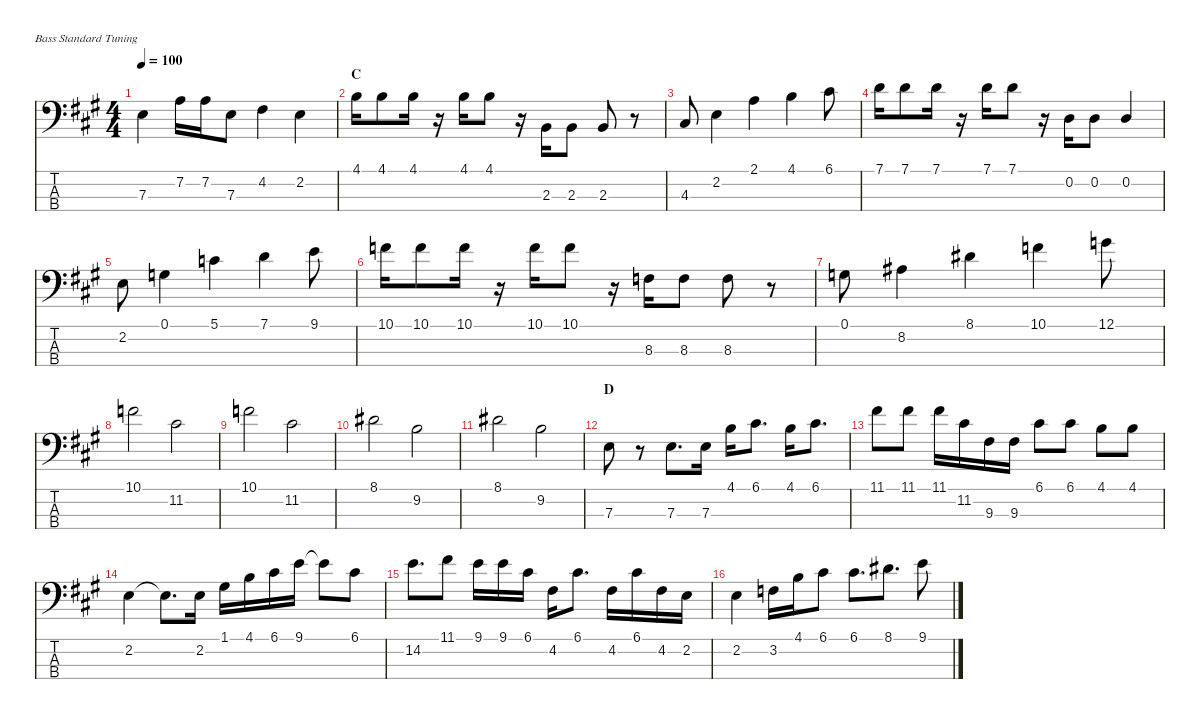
\defaultSystemsLayout 4
\hideDynamics
\bracketExtendMode nobrackets
\singleTrackTrackNamePolicy hidden
\multiTrackTrackNamePolicy hidden
\otherSystemsTrackNameOrientation horizontal
\track ("Bass" "ac.bs.") {instrument acousticbass}
\staff {score tabs}
\tuning (G2 D2 A1 E1)
\ts (4 4)
\tempo 100
\clef f4
\ks a
7.3{acc forcenatural}.4{dy f beam Down} 7.2{acc forcenatural}.16{beam Down} 7.2{acc forcenatural}.16{beam Down} 7.3{acc forcenatural}.8{beam Down} 4.2{acc #}.4{beam Down} 2.2{acc forcenatural}.4{beam Down} |
\section ("" "C")
4.1{acc forcenatural}.16{beam Down} 4.1{acc forcenatural}.8{beam Down} 4.1{acc forcenatural}.16{beam Down} r.16{beam Down} 4.1{acc forcenatural}.16{beam Down} 4.1{acc forcenatural}.8{beam Down} r.16{beam Down} 2.3{acc forcenatural}.16{beam Up} 2.3{acc forcenatural}.8{beam Up} 2.3{acc forcenatural}.8{beam Up} r.8{beam Up} |
4.3{acc #}.8{beam Up} 2.2{acc forcenatural}.4{beam Down} 2.1{acc forcenatural}.4{beam Down} 4.1{acc forcenatural}.4{beam Down} 6.1{acc #}.8{beam Down} |
7.1{acc forcenatural}.16{beam Down} 7.1{acc forcenatural}.8{beam Down} 7.1{acc forcenatural}.16{beam Down} r.16{beam Down} 7.1{acc forcenatural}.16{beam Down} 7.1{acc forcenatural}.8{beam Down} r.16{beam Down} 0.2{acc forcenatural}.16{beam Up} 0.2{acc forcenatural}.8{beam Up} 0.2{acc forcenatural}.4{beam Up} |
2.2{acc forcenatural}.8{beam Down} 0.1{acc forcenatural}.4{beam Down} 5.1{acc forcenatural}.4{beam Down} 7.1{acc forcenatural}.4{beam Down} 9.1{acc forcenatural}.8{beam Down} |
10.1{acc forcenatural}.16{beam Down} 10.1{acc forcenatural}.8{beam Down} 10.1{acc forcenatural}.16{beam Down} r.16{beam Down} 10.1{acc forcenatural}.16{beam Down} 10.1{acc forcenatural}.8{beam Down} r.16{beam Down} 8.3{acc forcenatural}.16{beam Down} 8.3{acc forcenatural}.8{beam Down} 8.3{acc forcenatural}.8{beam Down} r.8{beam Down} |
0.1{acc forcenatural}.8{beam Down} 8.2{acc #}.4{beam Down} 8.1{acc #}.4{beam Down} 10.1{acc forcenatural}.4{beam Down} 12.1{acc forcenatural}.8{beam Down} |
10.1{acc forcenatural}.2{beam Down} 11.2{acc #}.2{beam Down} |
10.1{acc forcenatural}.2{beam Down} 11.2{acc #}.2{beam Down} |
8.1{acc #}.2{beam Down} 9.2{acc forcenatural}.2{beam Down} |
8.1{acc #}.2{beam Down} 9.2{acc forcenatural}.2{beam Down} |
\section ("" "D")
7.3{acc forcenatural}.8{beam Down} r.8{beam Down} 7.3{acc forcenatural}.8{d beam Down} 7.3{acc forcenatural}.16{beam Down} 4.1{acc forcenatural}.16{beam Down} 6.1{acc #}.8{d beam Down} 4.1{acc forcenatural}.16{beam Down} 6.1{acc #}.8{d beam Down} |
11.1{acc #}.8{beam Down} 11.1{acc #}.8{beam Down} 11.1{acc #}.16{beam Down} 11.2{acc #}.16{beam Down} 9.3{acc #}.16{beam Down} 9.3{acc #}.16{beam Down} 6.1{acc #}.8{beam Down} 6.1{acc #}.8{beam Down} 4.1{acc forcenatural}.8{beam Down} 4.1{acc forcenatural}.8{beam Down} |
2.2{acc forcenatural}.4{beam Down} 2.2{t acc forcenatural}.8{d beam Down} 2.2{acc forcenatural}.16{beam Down} 1.1{acc #}.16{beam Down} 4.1{acc forcenatural}.16{beam Down} 6.1{acc #}.16{beam Down} 9.1{acc forcenatural}.16{beam Down} 9.1{t acc forcenatural}.8{beam Down} 6.1{acc #}.8{beam Down} |
14.2{acc forcenatural}.8{d beam Down} 11.1{acc #}.8{beam Down} 9.1{acc forcenatural}.16{beam Down} 9.1{acc forcenatural}.16{beam Down} 6.1{acc #}.16{beam Down} 4.2{acc #}.16{beam Down} 6.1{acc #}.8{d beam Down} 4.2{acc #}.16{beam Down} 6.1{acc #}.16{beam Down} 4.2{acc #}.16{beam Down} 2.2{acc forcenatural}.16{beam Down} |
2.2{acc forcenatural}.4{beam Down} 3.2{acc forcenatural}.16{beam Down} 4.1{acc forcenatural}.16{beam Down} 6.1{acc #}.8{beam Down} 6.1{acc #}.8{d beam Down} 8.1{acc #}.8{d beam Down} 9.1{acc forcenatural}.8{beam Down}
